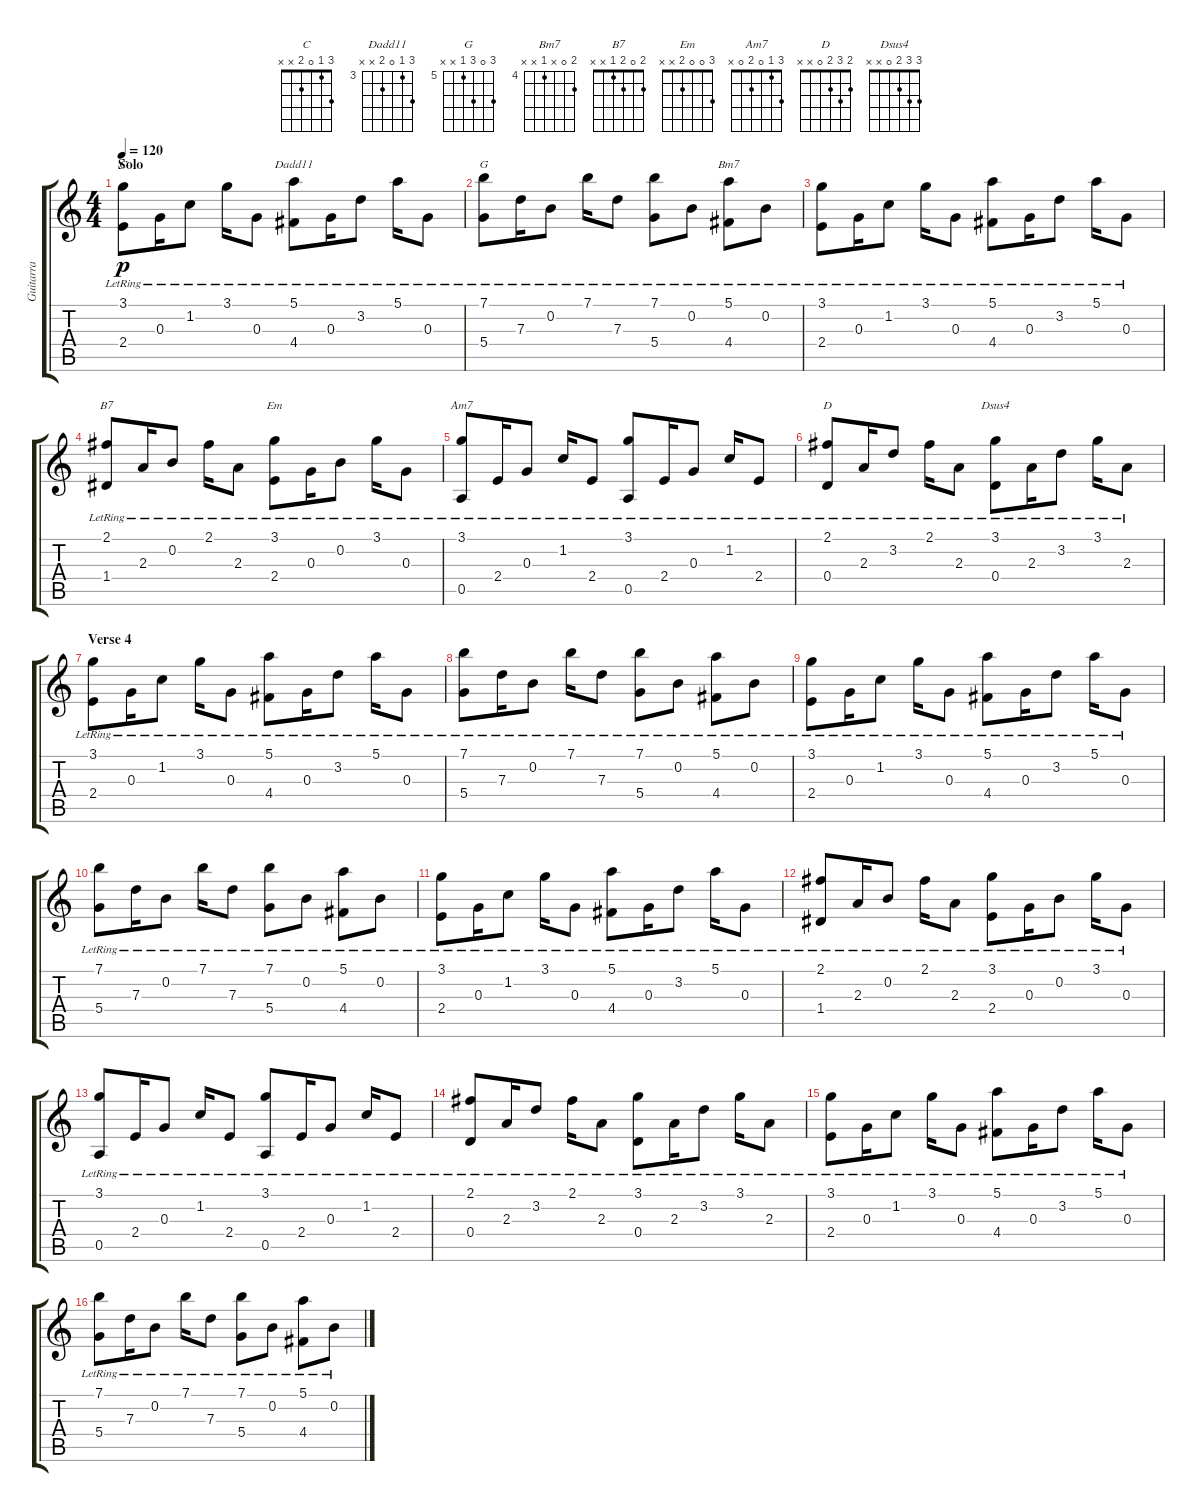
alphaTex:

\track ("Guitarra" "Guitarra") {instrument acousticguitarnylon}
\staff {score tabs}
\tuning (E4 B3 G3 D3 A2 E2) {hide}
\chord ("C" 3 1 0 2 x x)
\chord ("Dadd11" 5 3 0 4 x x) {firstfret 3}
\chord ("G" 7 0 7 5 x x) {firstfret 5}
\chord ("Bm7" 5 0 x 4 x x) {firstfret 4}
\chord ("B7" 2 0 2 1 x x)
\chord ("Em" 3 0 0 2 x x)
\chord ("Am7" 3 1 0 2 0 x)
\chord ("D" 2 3 2 0 x x)
\chord ("Dsus4" 3 3 2 0 x x)
\ts (4 4)
\section ("" "Solo")
\tempo 120
\clef g2
\ks c
(3.1{lr} 2.4{lr}).8{ch "C" dy p} 0.3{lr}.16 1.2{lr}.8 3.1{lr}.16 0.3{lr}.8 (5.1{lr} 4.4{lr}).8{ch "Dadd11"} 0.3{lr}.16 3.2{lr}.8 5.1{lr}.16 0.3{lr}.8 |
(7.1{lr} 5.4{lr}).8{ch "G"} 7.3{lr}.16 0.2{lr}.8 7.1{lr}.16 7.3{lr}.8 (7.1{lr} 5.4{lr}).8 0.2{lr}.8 (5.1{lr} 4.4{lr}).8{ch "Bm7"} 0.2{lr}.8 |
(3.1{lr} 2.4{lr}).8 0.3{lr}.16 1.2{lr}.8 3.1{lr}.16 0.3{lr}.8 (5.1{lr} 4.4{lr}).8 0.3{lr}.16 3.2{lr}.8 5.1{lr}.16 0.3{lr}.8 |
(2.1{lr} 1.4{lr}).8{ch "B7"} 2.3{lr}.16 0.2{lr}.8 2.1{lr}.16 2.3{lr}.8 (3.1{lr} 2.4{lr}).8{ch "Em"} 0.3{lr}.16 0.2{lr}.8 3.1{lr}.16 0.3{lr}.8 |
(3.1{lr} 0.5{lr}).8{ch "Am7"} 2.4{lr}.16 0.3{lr}.8 1.2{lr}.16 2.4{lr}.8 (3.1{lr} 0.5{lr}).8 2.4{lr}.16 0.3{lr}.8 1.2{lr}.16 2.4{lr}.8 |
(2.1{lr} 0.4{lr}).8{ch "D"} 2.3{lr}.16 3.2{lr}.8 2.1{lr}.16 2.3{lr}.8 (3.1{lr} 0.4{lr}).8{ch "Dsus4"} 2.3{lr}.16 3.2{lr}.8 3.1{lr}.16 2.3{lr}.8 |
\section ("" "Verse 4")
(3.1{lr} 2.4{lr}).8 0.3{lr}.16 1.2{lr}.8 3.1{lr}.16 0.3{lr}.8 (5.1{lr} 4.4{lr}).8 0.3{lr}.16 3.2{lr}.8 5.1{lr}.16 0.3{lr}.8 |
(7.1{lr} 5.4{lr}).8 7.3{lr}.16 0.2{lr}.8 7.1{lr}.16 7.3{lr}.8 (7.1{lr} 5.4{lr}).8 0.2{lr}.8 (5.1{lr} 4.4{lr}).8 0.2{lr}.8 |
(3.1{lr} 2.4{lr}).8 0.3{lr}.16 1.2{lr}.8 3.1{lr}.16 0.3{lr}.8 (5.1{lr} 4.4{lr}).8 0.3{lr}.16 3.2{lr}.8 5.1{lr}.16 0.3{lr}.8 |
(7.1{lr} 5.4{lr}).8 7.3{lr}.16 0.2{lr}.8 7.1{lr}.16 7.3{lr}.8 (7.1{lr} 5.4{lr}).8 0.2{lr}.8 (5.1{lr} 4.4{lr}).8 0.2{lr}.8 |
(3.1{lr} 2.4{lr}).8 0.3{lr}.16 1.2{lr}.8 3.1{lr}.16 0.3{lr}.8 (5.1{lr} 4.4{lr}).8 0.3{lr}.16 3.2{lr}.8 5.1{lr}.16 0.3{lr}.8 |
(2.1{lr} 1.4{lr}).8 2.3{lr}.16 0.2{lr}.8 2.1{lr}.16 2.3{lr}.8 (3.1{lr} 2.4{lr}).8 0.3{lr}.16 0.2{lr}.8 3.1{lr}.16 0.3{lr}.8 |
(3.1{lr} 0.5{lr}).8 2.4{lr}.16 0.3{lr}.8 1.2{lr}.16 2.4{lr}.8 (3.1{lr} 0.5{lr}).8 2.4{lr}.16 0.3{lr}.8 1.2{lr}.16 2.4{lr}.8 |
(2.1{lr} 0.4{lr}).8 2.3{lr}.16 3.2{lr}.8 2.1{lr}.16 2.3{lr}.8 (3.1{lr} 0.4{lr}).8 2.3{lr}.16 3.2{lr}.8 3.1{lr}.16 2.3{lr}.8 |
(3.1{lr} 2.4{lr}).8 0.3{lr}.16 1.2{lr}.8 3.1{lr}.16 0.3{lr}.8 (5.1{lr} 4.4{lr}).8 0.3{lr}.16 3.2{lr}.8 5.1{lr}.16 0.3{lr}.8 |
(7.1{lr} 5.4{lr}).8 7.3{lr}.16 0.2{lr}.8 7.1{lr}.16 7.3{lr}.8 (7.1{lr} 5.4{lr}).8 0.2{lr}.8 (5.1{lr} 4.4{lr}).8 0.2{lr}.8
